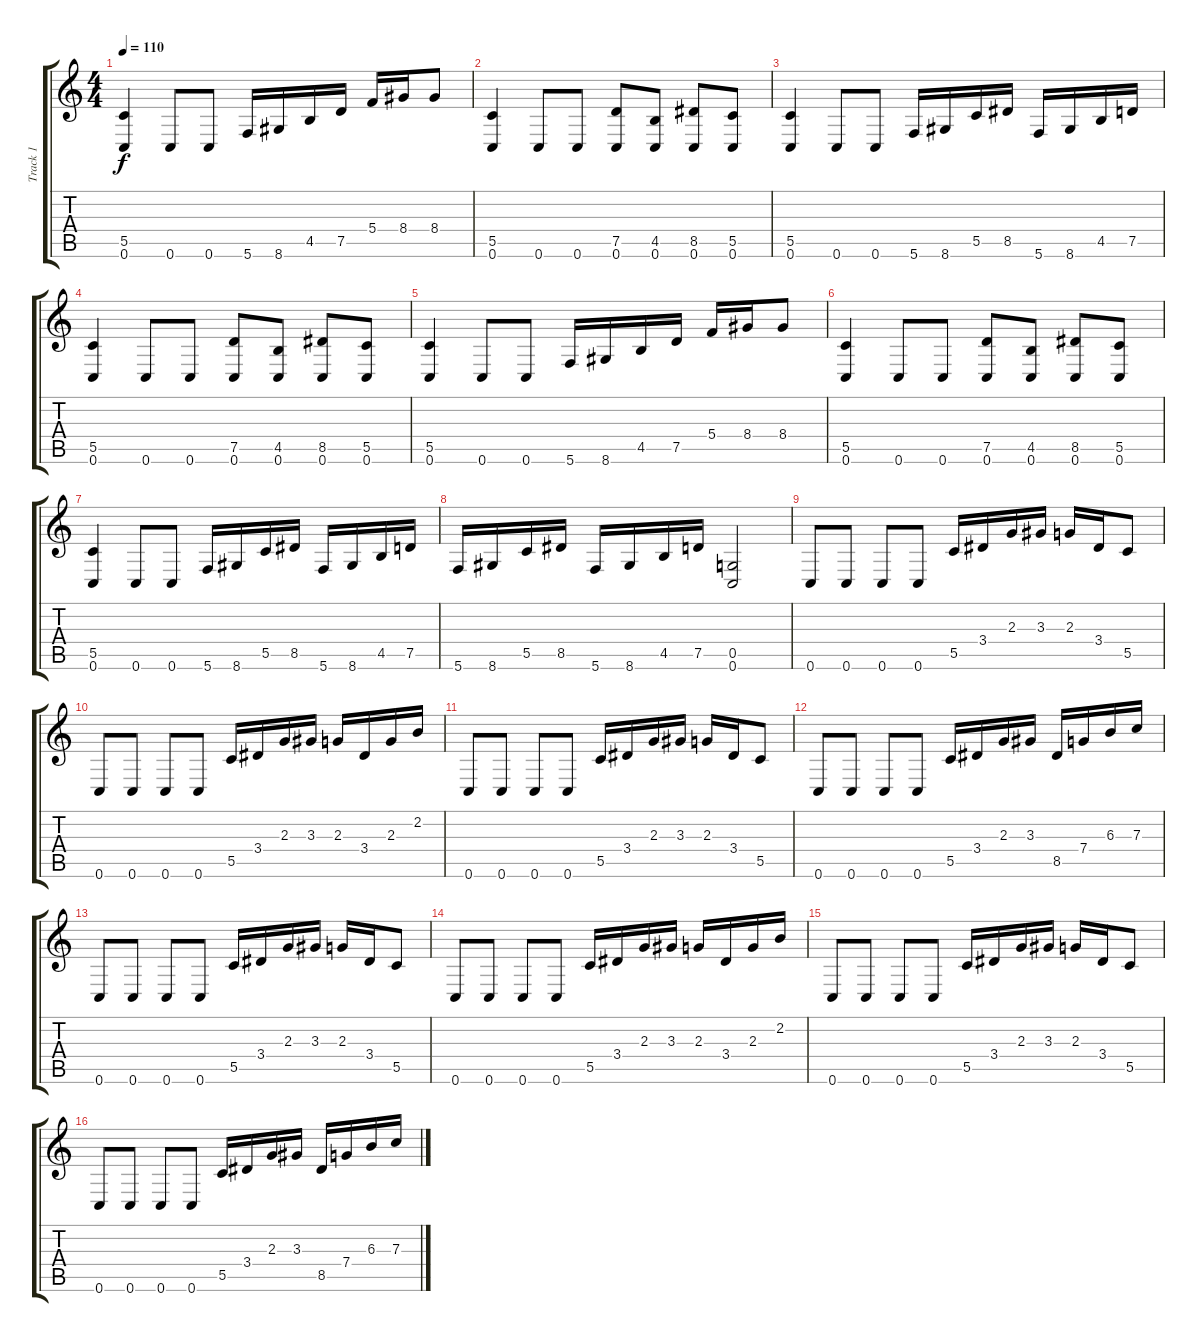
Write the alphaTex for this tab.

\track ("Track 1" "Track 1") {instrument overdrivenguitar}
\staff {score tabs}
\tuning (D4 A3 F3 C3 G2 C2) {hide}
\ts (4 4)
\tempo 110
\clef g2
\ks c
(5.5 0.6).4{dy f} 0.6.8 0.6.8 5.6.16 8.6.16 4.5.16 7.5.16 5.4.16 8.4.16 8.4.8 |
(5.5 0.6).4 0.6.8 0.6.8 (7.5 0.6).8 (4.5 0.6).8 (8.5 0.6).8 (5.5 0.6).8 |
(5.5 0.6).4 0.6.8 0.6.8 5.6.16 8.6.16 5.5.16 8.5.16 5.6.16 8.6.16 4.5.16 7.5.16 |
(5.5 0.6).4 0.6.8 0.6.8 (7.5 0.6).8 (4.5 0.6).8 (8.5 0.6).8 (5.5 0.6).8 |
(5.5 0.6).4 0.6.8 0.6.8 5.6.16 8.6.16 4.5.16 7.5.16 5.4.16 8.4.16 8.4.8 |
(5.5 0.6).4 0.6.8 0.6.8 (7.5 0.6).8 (4.5 0.6).8 (8.5 0.6).8 (5.5 0.6).8 |
(5.5 0.6).4 0.6.8 0.6.8 5.6.16 8.6.16 5.5.16 8.5.16 5.6.16 8.6.16 4.5.16 7.5.16 |
5.6.16 8.6.16 5.5.16 8.5.16 5.6.16 8.6.16 4.5.16 7.5.16 (0.5 0.6).2 |
0.6.8 0.6.8 0.6.8 0.6.8 5.5.16 3.4.16 2.3.16 3.3.16 2.3.16 3.4.16 5.5.8 |
0.6.8 0.6.8 0.6.8 0.6.8 5.5.16 3.4.16 2.3.16 3.3.16 2.3.16 3.4.16 2.3.16 2.2.16 |
0.6.8 0.6.8 0.6.8 0.6.8 5.5.16 3.4.16 2.3.16 3.3.16 2.3.16 3.4.16 5.5.8 |
0.6.8 0.6.8 0.6.8 0.6.8 5.5.16 3.4.16 2.3.16 3.3.16 8.5.16 7.4.16 6.3.16 7.3.16 |
0.6.8 0.6.8 0.6.8 0.6.8 5.5.16 3.4.16 2.3.16 3.3.16 2.3.16 3.4.16 5.5.8 |
0.6.8 0.6.8 0.6.8 0.6.8 5.5.16 3.4.16 2.3.16 3.3.16 2.3.16 3.4.16 2.3.16 2.2.16 |
0.6.8 0.6.8 0.6.8 0.6.8 5.5.16 3.4.16 2.3.16 3.3.16 2.3.16 3.4.16 5.5.8 |
0.6.8 0.6.8 0.6.8 0.6.8 5.5.16 3.4.16 2.3.16 3.3.16 8.5.16 7.4.16 6.3.16 7.3.16
